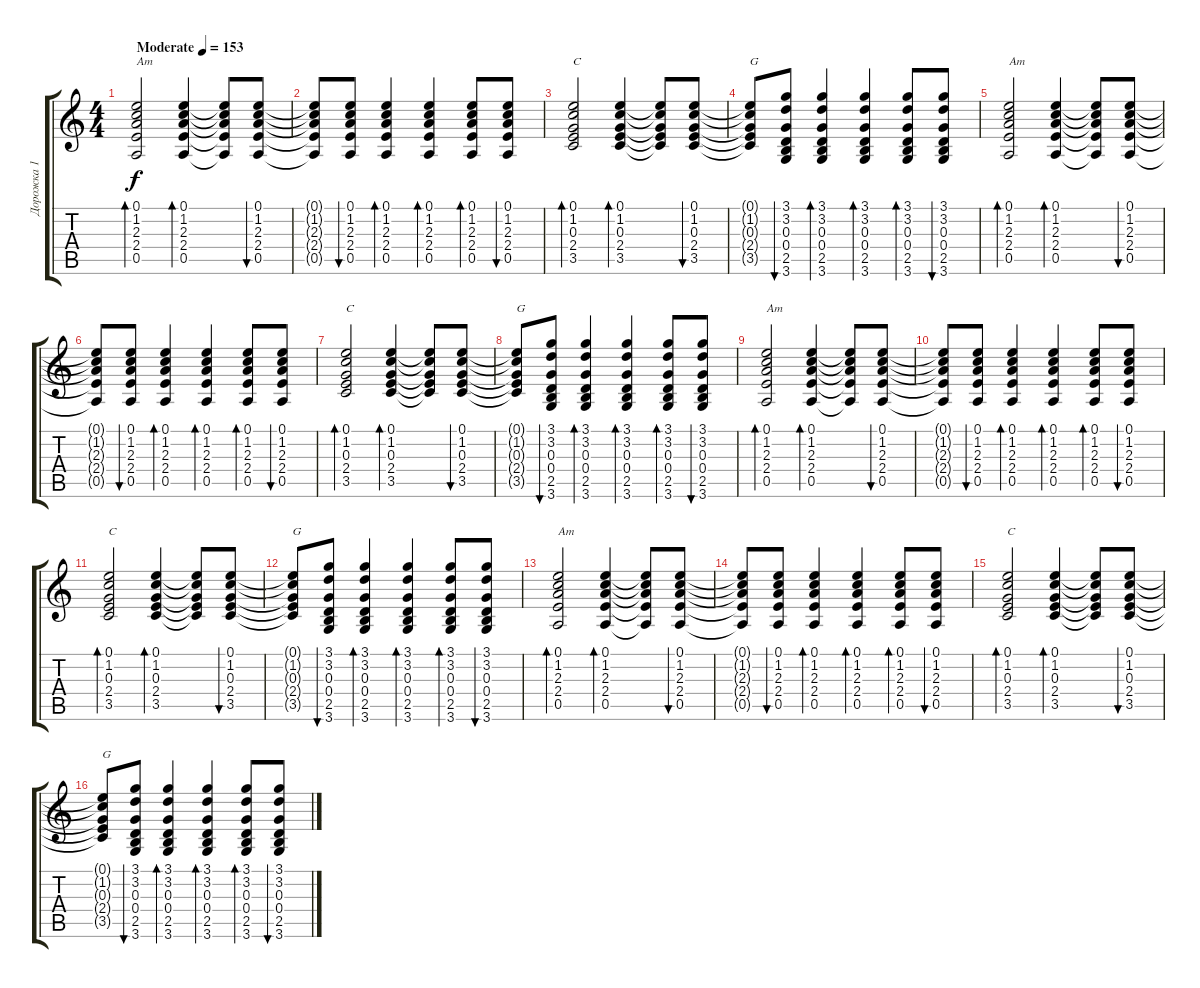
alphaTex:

\track ("Дорожка 1" "Дорожка 1") {instrument acousticguitarsteel}
\staff {score tabs}
\tuning (E4 B3 G3 D3 A2 E2) {hide}
\ts (4 4)
\tempo (153 "Moderate")
\clef g2
\ks c
(0.1 1.2 2.3 2.4 0.5).2{bd 30 txt "Am" dy f instrument acousticguitarsteel} (0.1 1.2 2.3 2.4 0.5).4{bd 30} (0.1{t} 1.2{t} 2.3{t} 2.4{t} 0.5{t}).8 (0.1 1.2 2.3 2.4 0.5).8{bu 30} |
(0.1{t} 1.2{t} 2.3{t} 2.4{t} 0.5{t}).8 (0.1 1.2 2.3 2.4 0.5).8{bu 30} (0.1 1.2 2.3 2.4 0.5).4{bd 30} (0.1 1.2 2.3 2.4 0.5).4{bd 30} (0.1 1.2 2.3 2.4 0.5).8{bd 30} (0.1 1.2 2.3 2.4 0.5).8{bu 30} |
(0.1 1.2 0.3 2.4 3.5).2{bd 30 txt "C"} (0.1 1.2 0.3 2.4 3.5).4{bd 30} (0.1{t} 1.2{t} 0.3{t} 2.4{t} 3.5{t}).8 (0.1 1.2 0.3 2.4 3.5).8{bu 30} |
(0.1{t} 1.2{t} 0.3{t} 2.4{t} 3.5{t}).8{txt "G"} (3.1 3.2 0.3 0.4 2.5 3.6).8{bu 30} (3.1 3.2 0.3 0.4 2.5 3.6).4{bd 30} (3.1 3.2 0.3 0.4 2.5 3.6).4{bd 30} (3.1 3.2 0.3 0.4 2.5 3.6).8{bd 30} (3.1 3.2 0.3 0.4 2.5 3.6).8{bu 30} |
(0.1 1.2 2.3 2.4 0.5).2{bd 30 txt "Am"} (0.1 1.2 2.3 2.4 0.5).4{bd 30} (0.1{t} 1.2{t} 2.3{t} 2.4{t} 0.5{t}).8 (0.1 1.2 2.3 2.4 0.5).8{bu 30} |
(0.1{t} 1.2{t} 2.3{t} 2.4{t} 0.5{t}).8 (0.1 1.2 2.3 2.4 0.5).8{bu 30} (0.1 1.2 2.3 2.4 0.5).4{bd 30} (0.1 1.2 2.3 2.4 0.5).4{bd 30} (0.1 1.2 2.3 2.4 0.5).8{bd 30} (0.1 1.2 2.3 2.4 0.5).8{bu 30} |
(0.1 1.2 0.3 2.4 3.5).2{bd 30 txt "C"} (0.1 1.2 0.3 2.4 3.5).4{bd 30} (0.1{t} 1.2{t} 0.3{t} 2.4{t} 3.5{t}).8 (0.1 1.2 0.3 2.4 3.5).8{bu 30} |
(0.1{t} 1.2{t} 0.3{t} 2.4{t} 3.5{t}).8{txt "G"} (3.1 3.2 0.3 0.4 2.5 3.6).8{bu 30} (3.1 3.2 0.3 0.4 2.5 3.6).4{bd 30} (3.1 3.2 0.3 0.4 2.5 3.6).4{bd 30} (3.1 3.2 0.3 0.4 2.5 3.6).8{bd 30} (3.1 3.2 0.3 0.4 2.5 3.6).8{bu 30} |
(0.1 1.2 2.3 2.4 0.5).2{bd 30 txt "Am"} (0.1 1.2 2.3 2.4 0.5).4{bd 30} (0.1{t} 1.2{t} 2.3{t} 2.4{t} 0.5{t}).8 (0.1 1.2 2.3 2.4 0.5).8{bu 30} |
(0.1{t} 1.2{t} 2.3{t} 2.4{t} 0.5{t}).8 (0.1 1.2 2.3 2.4 0.5).8{bu 30} (0.1 1.2 2.3 2.4 0.5).4{bd 30} (0.1 1.2 2.3 2.4 0.5).4{bd 30} (0.1 1.2 2.3 2.4 0.5).8{bd 30} (0.1 1.2 2.3 2.4 0.5).8{bu 30} |
(0.1 1.2 0.3 2.4 3.5).2{bd 30 txt "C"} (0.1 1.2 0.3 2.4 3.5).4{bd 30} (0.1{t} 1.2{t} 0.3{t} 2.4{t} 3.5{t}).8 (0.1 1.2 0.3 2.4 3.5).8{bu 30} |
(0.1{t} 1.2{t} 0.3{t} 2.4{t} 3.5{t}).8{txt "G"} (3.1 3.2 0.3 0.4 2.5 3.6).8{bu 30} (3.1 3.2 0.3 0.4 2.5 3.6).4{bd 30} (3.1 3.2 0.3 0.4 2.5 3.6).4{bd 30} (3.1 3.2 0.3 0.4 2.5 3.6).8{bd 30} (3.1 3.2 0.3 0.4 2.5 3.6).8{bu 30} |
(0.1 1.2 2.3 2.4 0.5).2{bd 30 txt "Am"} (0.1 1.2 2.3 2.4 0.5).4{bd 30} (0.1{t} 1.2{t} 2.3{t} 2.4{t} 0.5{t}).8 (0.1 1.2 2.3 2.4 0.5).8{bu 30} |
(0.1{t} 1.2{t} 2.3{t} 2.4{t} 0.5{t}).8 (0.1 1.2 2.3 2.4 0.5).8{bu 30} (0.1 1.2 2.3 2.4 0.5).4{bd 30} (0.1 1.2 2.3 2.4 0.5).4{bd 30} (0.1 1.2 2.3 2.4 0.5).8{bd 30} (0.1 1.2 2.3 2.4 0.5).8{bu 30} |
(0.1 1.2 0.3 2.4 3.5).2{bd 30 txt "C"} (0.1 1.2 0.3 2.4 3.5).4{bd 30} (0.1{t} 1.2{t} 0.3{t} 2.4{t} 3.5{t}).8 (0.1 1.2 0.3 2.4 3.5).8{bu 30} |
(0.1{t} 1.2{t} 0.3{t} 2.4{t} 3.5{t}).8{txt "G"} (3.1 3.2 0.3 0.4 2.5 3.6).8{bu 30} (3.1 3.2 0.3 0.4 2.5 3.6).4{bd 30} (3.1 3.2 0.3 0.4 2.5 3.6).4{bd 30} (3.1 3.2 0.3 0.4 2.5 3.6).8{bd 30} (3.1 3.2 0.3 0.4 2.5 3.6).8{bu 30}
